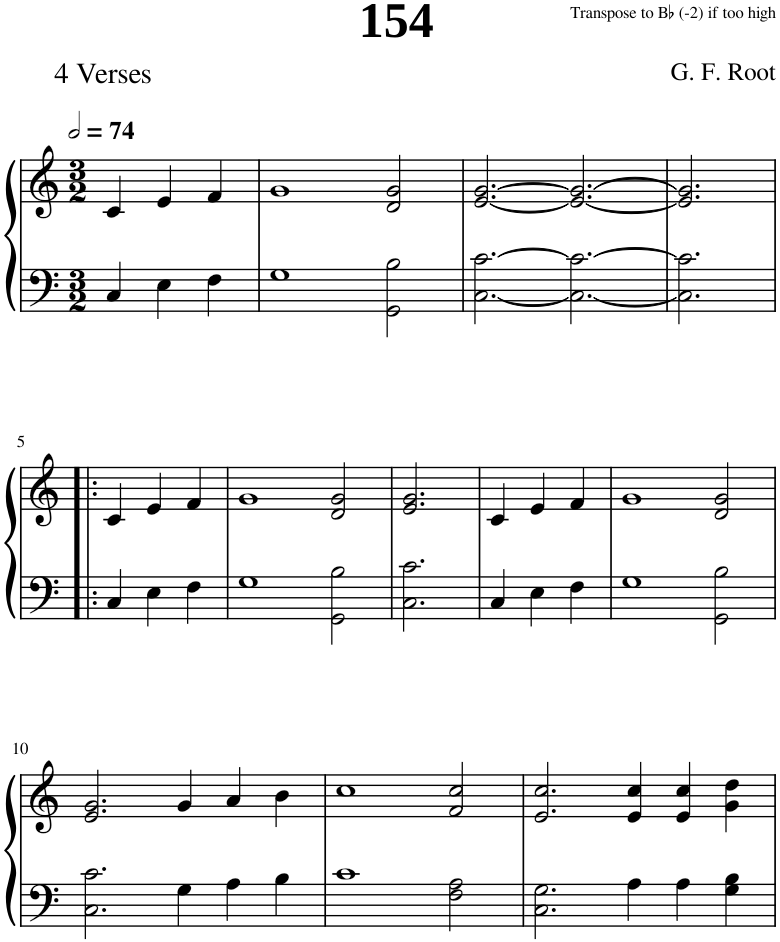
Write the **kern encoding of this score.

**kern	**kern
*part1	*part1
*staff2	*staff1
*I"Piano	*
*I'Pno.	*
*clefF4	*clefG2
*k[]	*k[]
*M3/2	*M3/2
*MM148	*MM148
=1	=1
4C/	4c/
4E\	4e/
4F\	4f/
=2	=2
1G	1g
2GG\ 2B\	2d/ 2g/
=3	=3
[2.C\ [2.c\	[2.e/ [2.g/
2.C\_ 2.c\_	2.e/_ 2.g/_
=4	=4
2.C\] 2.c\]	2.e/] 2.g/]
!!LO:LB:g=z
=5!|:	=5!|:
4C/	4c/
4E\	4e/
4F\	4f/
=6	=6
1G	1g
2GG\ 2B\	2d/ 2g/
=7	=7
2.C\ 2.c\	2.e/ 2.g/
=8	=8
4C/	4c/
4E\	4e/
4F\	4f/
=9	=9
1G	1g
2GG\ 2B\	2d/ 2g/
!!LO:LB:g=z
=10	=10
2.C\ 2.c\	2.e/ 2.g/
4G\	4g/
4A\	4a/
4B\	4b\
=11	=11
1c	1cc
2F\ 2A\	2f/ 2cc/
=12	=12
2.C\ 2.G\	2.e/ 2.cc/
4A\	4e/ 4cc/
4A\	4e/ 4cc/
4G\ 4B\	4g\ 4dd\
=	=
*-	*-
